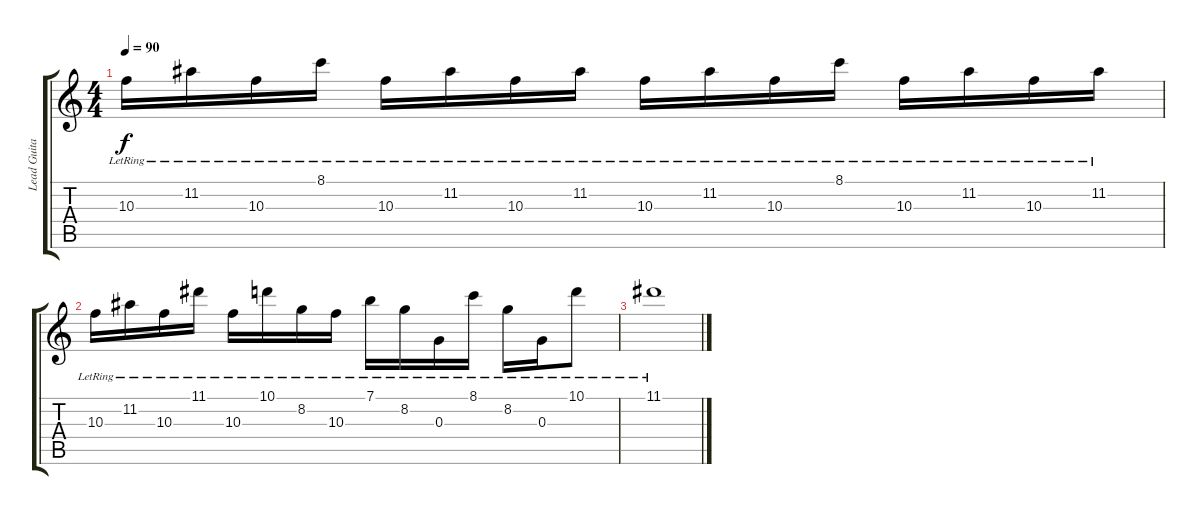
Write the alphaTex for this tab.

\track ("Lead Guitar" "Lead Guita") {instrument acousticguitarsteel}
\staff {score tabs}
\tuning (E4 B3 G3 D3 A2 E2) {hide}
\ts (4 4)
\tempo 90
\clef g2
\ks c
10.3{lr}.16{dy f} 11.2{lr}.16 10.3{lr}.16 8.1{lr}.16 10.3{lr}.16 11.2{lr}.16 10.3{lr}.16 11.2{lr}.16 10.3{lr}.16 11.2{lr}.16 10.3{lr}.16 8.1{lr}.16 10.3{lr}.16 11.2{lr}.16 10.3{lr}.16 11.2{lr}.16 |
10.3{lr}.16 11.2{lr}.16 10.3{lr}.16 11.1{lr}.16 10.3{lr}.16 10.1{lr}.16 8.2{lr}.16 10.3{lr}.16 7.1{lr}.16 8.2{lr}.16 0.3{lr}.16 8.1{lr}.16 8.2{lr}.16 0.3{lr}.16 10.1{lr}.8 |
11.1{lr}.1
